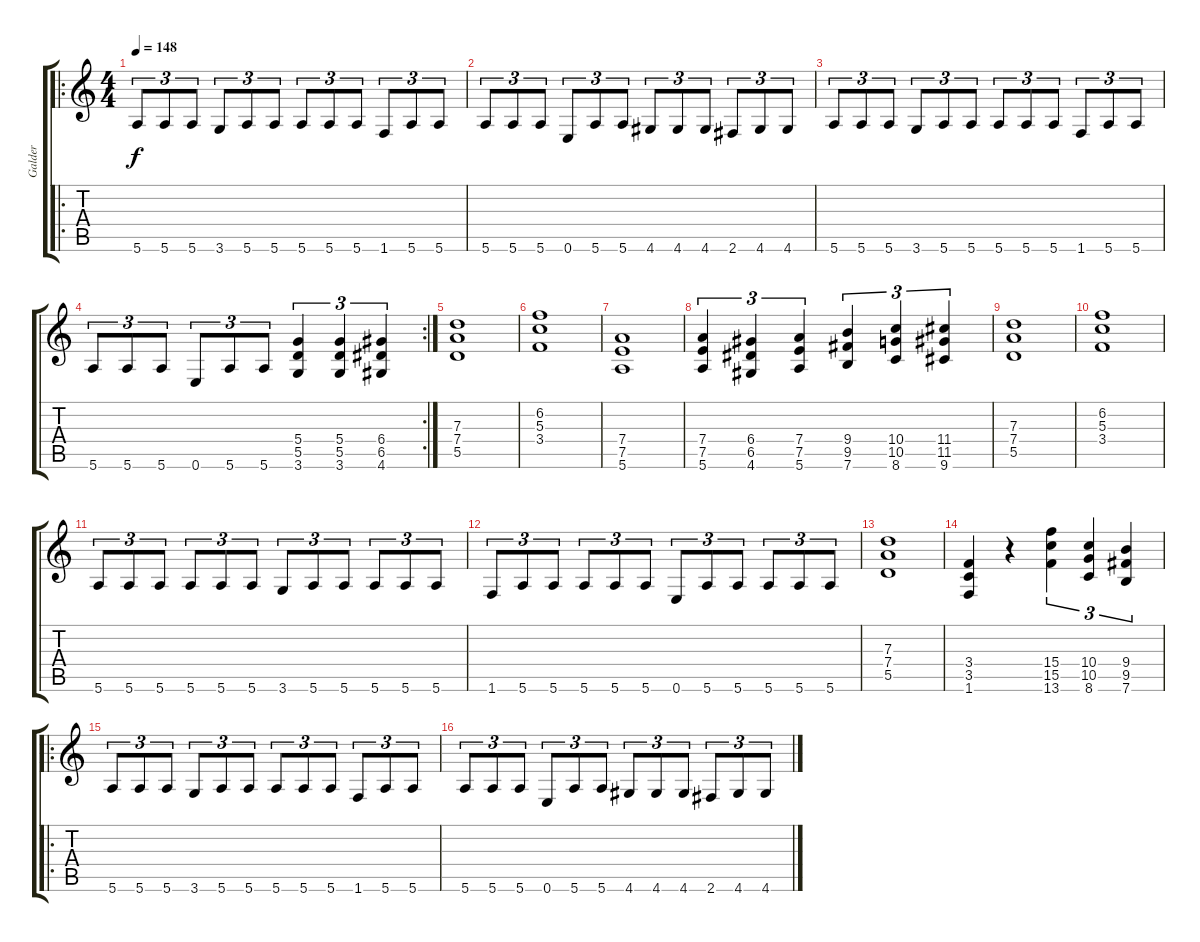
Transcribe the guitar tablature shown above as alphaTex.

\track ("Galder     ( Guitar )" "Galder    ") {instrument distortionguitar}
\staff {score tabs}
\tuning (E4 B3 G3 D3 A2 E2) {hide}
\ro
\ts (4 4)
\tempo 148
\clef g2
\ks c
5.6.8{tu (3 2) dy f} 5.6.8{tu (3 2)} 5.6.8{tu (3 2)} 3.6.8{tu (3 2)} 5.6.8{tu (3 2)} 5.6.8{tu (3 2)} 5.6.8{tu (3 2)} 5.6.8{tu (3 2)} 5.6.8{tu (3 2)} 1.6.8{tu (3 2)} 5.6.8{tu (3 2)} 5.6.8{tu (3 2)} |
5.6.8{tu (3 2)} 5.6.8{tu (3 2)} 5.6.8{tu (3 2)} 0.6.8{tu (3 2)} 5.6.8{tu (3 2)} 5.6.8{tu (3 2)} 4.6.8{tu (3 2)} 4.6.8{tu (3 2)} 4.6.8{tu (3 2)} 2.6.8{tu (3 2)} 4.6.8{tu (3 2)} 4.6.8{tu (3 2)} |
5.6.8{tu (3 2)} 5.6.8{tu (3 2)} 5.6.8{tu (3 2)} 3.6.8{tu (3 2)} 5.6.8{tu (3 2)} 5.6.8{tu (3 2)} 5.6.8{tu (3 2)} 5.6.8{tu (3 2)} 5.6.8{tu (3 2)} 1.6.8{tu (3 2)} 5.6.8{tu (3 2)} 5.6.8{tu (3 2)} |
\rc 2
5.6.8{tu (3 2)} 5.6.8{tu (3 2)} 5.6.8{tu (3 2)} 0.6.8{tu (3 2)} 5.6.8{tu (3 2)} 5.6.8{tu (3 2)} (5.4 5.5 3.6).4{tu (3 2)} (5.4 5.5 3.6).4{tu (3 2)} (6.4 6.5 4.6).4{tu (3 2)} |
(7.3 7.4 5.5).1 |
(6.2 5.3 3.4).1 |
(7.4 7.5 5.6).1 |
(7.4 7.5 5.6).4{tu (3 2)} (6.4 6.5 4.6).4{tu (3 2)} (7.4 7.5 5.6).4{tu (3 2)} (9.4 9.5 7.6).4{tu (3 2)} (10.4 10.5 8.6).4{tu (3 2)} (11.4 11.5 9.6).4{tu (3 2)} |
(7.3 7.4 5.5).1 |
(6.2 5.3 3.4).1 |
5.6.8{tu (3 2)} 5.6.8{tu (3 2)} 5.6.8{tu (3 2)} 5.6.8{tu (3 2)} 5.6.8{tu (3 2)} 5.6.8{tu (3 2)} 3.6.8{tu (3 2)} 5.6.8{tu (3 2)} 5.6.8{tu (3 2)} 5.6.8{tu (3 2)} 5.6.8{tu (3 2)} 5.6.8{tu (3 2)} |
1.6.8{tu (3 2)} 5.6.8{tu (3 2)} 5.6.8{tu (3 2)} 5.6.8{tu (3 2)} 5.6.8{tu (3 2)} 5.6.8{tu (3 2)} 0.6.8{tu (3 2)} 5.6.8{tu (3 2)} 5.6.8{tu (3 2)} 5.6.8{tu (3 2)} 5.6.8{tu (3 2)} 5.6.8{tu (3 2)} |
(7.3 7.4 5.5).1 |
(3.4 3.5 1.6).4 r.4 (15.4 15.5 13.6).4{tu (3 2)} (10.4 10.5 8.6).4{tu (3 2)} (9.4 9.5 7.6).4{tu (3 2)} |
\ro
5.6.8{tu (3 2)} 5.6.8{tu (3 2)} 5.6.8{tu (3 2)} 3.6.8{tu (3 2)} 5.6.8{tu (3 2)} 5.6.8{tu (3 2)} 5.6.8{tu (3 2)} 5.6.8{tu (3 2)} 5.6.8{tu (3 2)} 1.6.8{tu (3 2)} 5.6.8{tu (3 2)} 5.6.8{tu (3 2)} |
5.6.8{tu (3 2)} 5.6.8{tu (3 2)} 5.6.8{tu (3 2)} 0.6.8{tu (3 2)} 5.6.8{tu (3 2)} 5.6.8{tu (3 2)} 4.6.8{tu (3 2)} 4.6.8{tu (3 2)} 4.6.8{tu (3 2)} 2.6.8{tu (3 2)} 4.6.8{tu (3 2)} 4.6.8{tu (3 2)}
